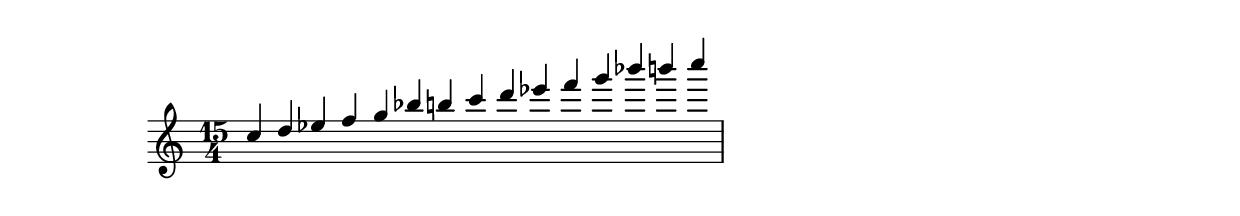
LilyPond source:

\version "2.18.2" \score { \new Staff << \new Voice { \set midiInstrument = #"piano" \voiceOne
 \key c \major \time 15/4
\override Voice.TextScript.font-size = #-4
 { c'' d'' ees'' f'' g'' bes'' b'' c''' d''' ees''' f''' g''' bes''' b''' c''''  } 
 } >> \layout { } \midi { \context { \Staff \remove "Staff_performer" }
\context { \Voice \consists "Staff_performer" } \tempo 2 = 60 } }
\paper{oddHeaderMarkup = ##f oddFooterMarkup = ##f}
